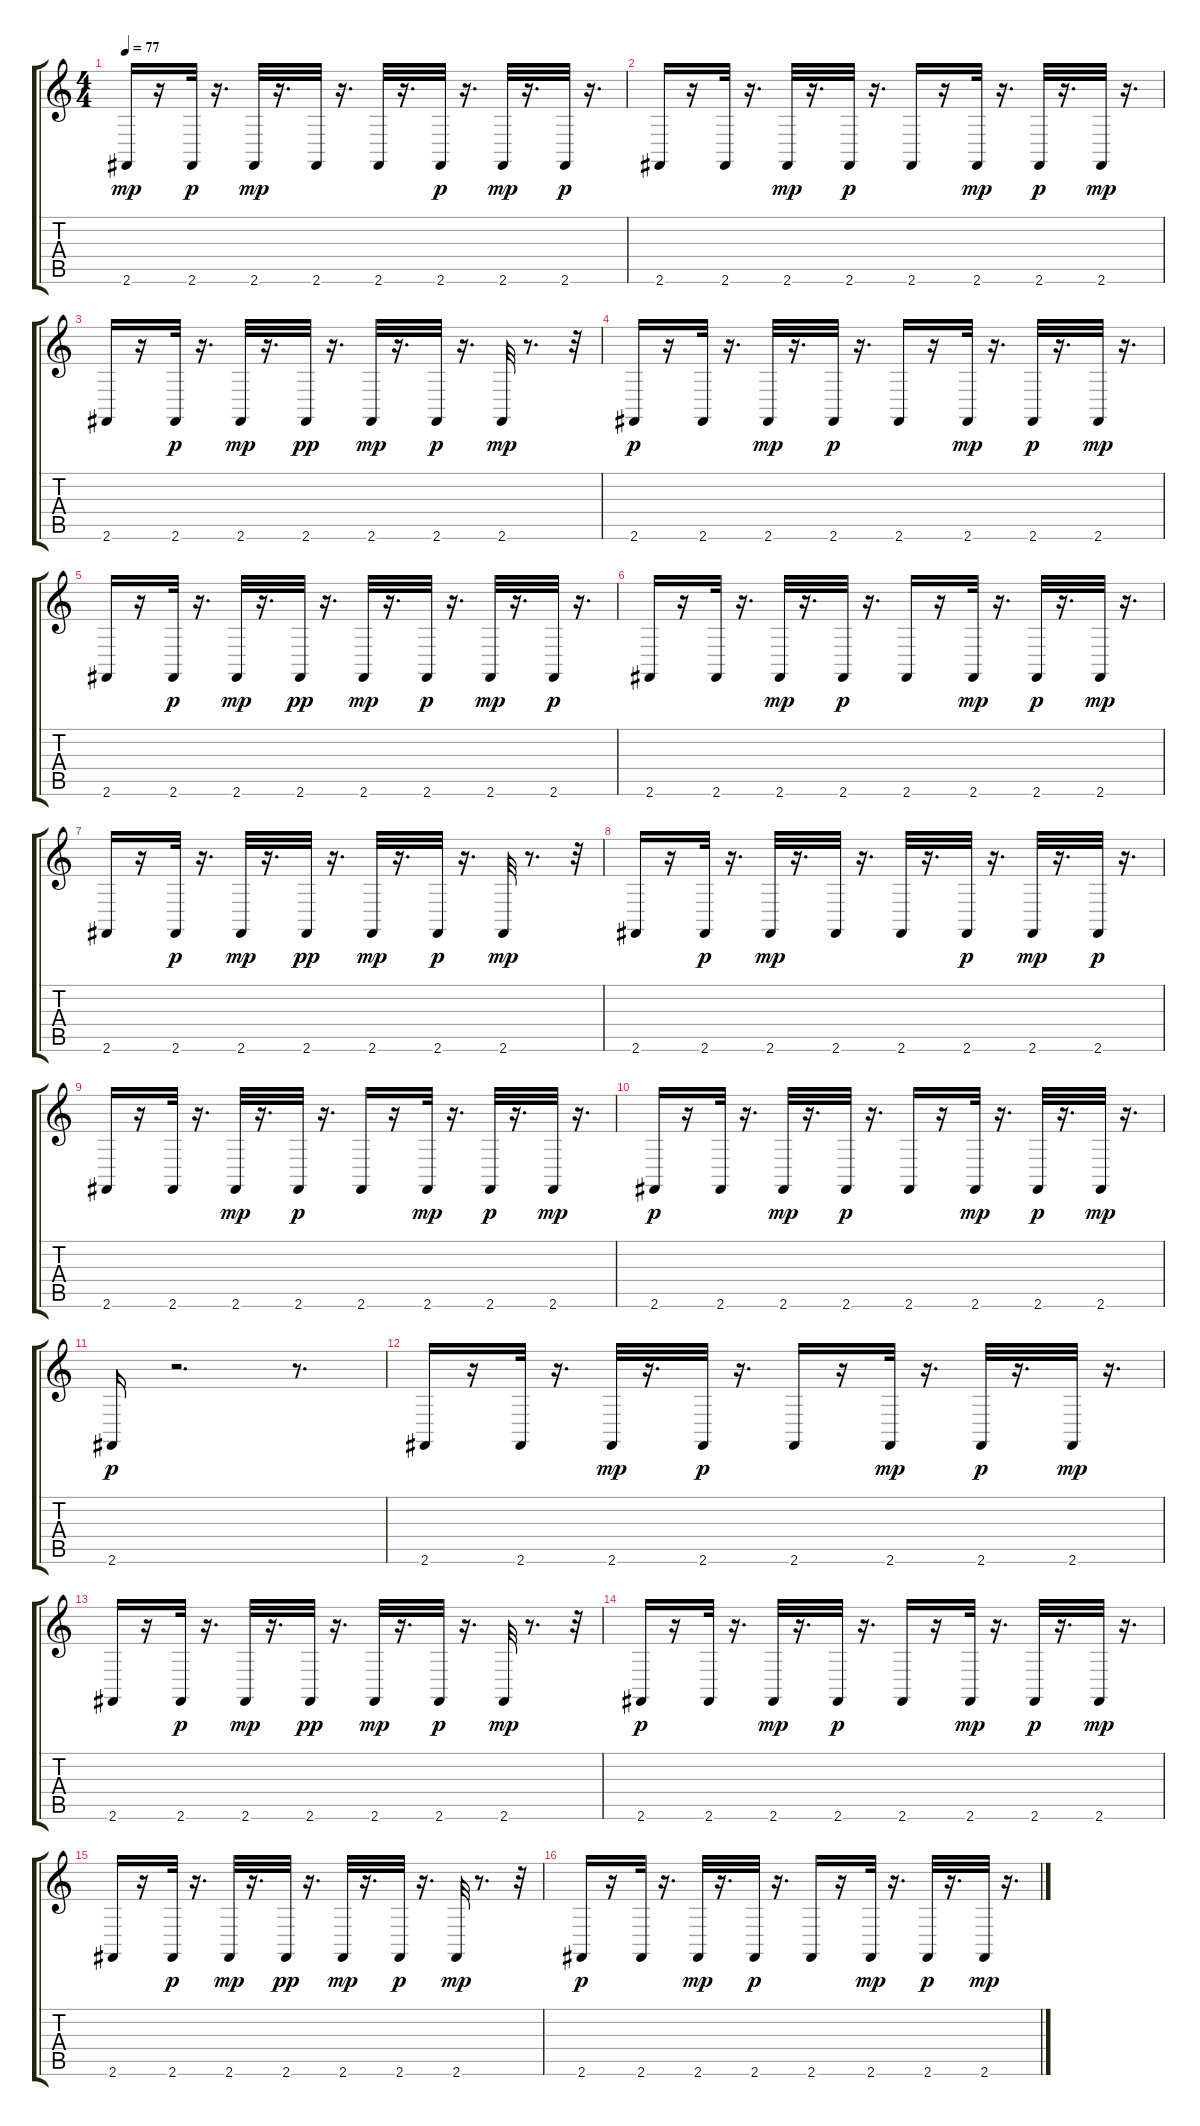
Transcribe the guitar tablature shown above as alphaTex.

\track "" {instrument acousticgrandpiano}
\staff {score tabs}
\tuning (E4 B3 G3 D3 A2 E2) {hide}
\ts (4 4)
\tempo 77
\clef g2
\ks c
2.6.16{dy mp} r.16 2.6.32{dy p} r.16{d} 2.6.32{dy mp} r.16{d} 2.6.32 r.16{d} 2.6.32 r.16{d} 2.6.32{dy p} r.16{d} 2.6.32{dy mp} r.16{d} 2.6.32{dy p} r.16{d} |
2.6.16 r.16 2.6.32 r.16{d} 2.6.32{dy mp} r.16{d} 2.6.32{dy p} r.16{d} 2.6.16 r.16 2.6.32{dy mp} r.16{d} 2.6.32{dy p} r.16{d} 2.6.32{dy mp} r.16{d} |
2.6.16 r.16 2.6.32{dy p} r.16{d} 2.6.32{dy mp} r.16{d} 2.6.32{dy pp} r.16{d} 2.6.32{dy mp} r.16{d} 2.6.32{dy p} r.16{d} 2.6.32{dy mp} r.8{d} r.32 |
2.6.16{dy p} r.16 2.6.32 r.16{d} 2.6.32{dy mp} r.16{d} 2.6.32{dy p} r.16{d} 2.6.16 r.16 2.6.32{dy mp} r.16{d} 2.6.32{dy p} r.16{d} 2.6.32{dy mp} r.16{d} |
2.6.16 r.16 2.6.32{dy p} r.16{d} 2.6.32{dy mp} r.16{d} 2.6.32{dy pp} r.16{d} 2.6.32{dy mp} r.16{d} 2.6.32{dy p} r.16{d} 2.6.32{dy mp} r.16{d} 2.6.32{dy p} r.16{d} |
2.6.16 r.16 2.6.32 r.16{d} 2.6.32{dy mp} r.16{d} 2.6.32{dy p} r.16{d} 2.6.16 r.16 2.6.32{dy mp} r.16{d} 2.6.32{dy p} r.16{d} 2.6.32{dy mp} r.16{d} |
2.6.16 r.16 2.6.32{dy p} r.16{d} 2.6.32{dy mp} r.16{d} 2.6.32{dy pp} r.16{d} 2.6.32{dy mp} r.16{d} 2.6.32{dy p} r.16{d} 2.6.32{dy mp} r.8{d} r.32 |
2.6.16 r.16 2.6.32{dy p} r.16{d} 2.6.32{dy mp} r.16{d} 2.6.32 r.16{d} 2.6.32 r.16{d} 2.6.32{dy p} r.16{d} 2.6.32{dy mp} r.16{d} 2.6.32{dy p} r.16{d} |
2.6.16 r.16 2.6.32 r.16{d} 2.6.32{dy mp} r.16{d} 2.6.32{dy p} r.16{d} 2.6.16 r.16 2.6.32{dy mp} r.16{d} 2.6.32{dy p} r.16{d} 2.6.32{dy mp} r.16{d} |
2.6.16{dy p} r.16 2.6.32 r.16{d} 2.6.32{dy mp} r.16{d} 2.6.32{dy p} r.16{d} 2.6.16 r.16 2.6.32{dy mp} r.16{d} 2.6.32{dy p} r.16{d} 2.6.32{dy mp} r.16{d} |
2.6.16{dy p} r.2{d} r.8{d} |
2.6.16 r.16 2.6.32 r.16{d} 2.6.32{dy mp} r.16{d} 2.6.32{dy p} r.16{d} 2.6.16 r.16 2.6.32{dy mp} r.16{d} 2.6.32{dy p} r.16{d} 2.6.32{dy mp} r.16{d} |
2.6.16 r.16 2.6.32{dy p} r.16{d} 2.6.32{dy mp} r.16{d} 2.6.32{dy pp} r.16{d} 2.6.32{dy mp} r.16{d} 2.6.32{dy p} r.16{d} 2.6.32{dy mp} r.8{d} r.32 |
2.6.16{dy p} r.16 2.6.32 r.16{d} 2.6.32{dy mp} r.16{d} 2.6.32{dy p} r.16{d} 2.6.16 r.16 2.6.32{dy mp} r.16{d} 2.6.32{dy p} r.16{d} 2.6.32{dy mp} r.16{d} |
2.6.16 r.16 2.6.32{dy p} r.16{d} 2.6.32{dy mp} r.16{d} 2.6.32{dy pp} r.16{d} 2.6.32{dy mp} r.16{d} 2.6.32{dy p} r.16{d} 2.6.32{dy mp} r.8{d} r.32 |
2.6.16{dy p} r.16 2.6.32 r.16{d} 2.6.32{dy mp} r.16{d} 2.6.32{dy p} r.16{d} 2.6.16 r.16 2.6.32{dy mp} r.16{d} 2.6.32{dy p} r.16{d} 2.6.32{dy mp} r.16{d}
